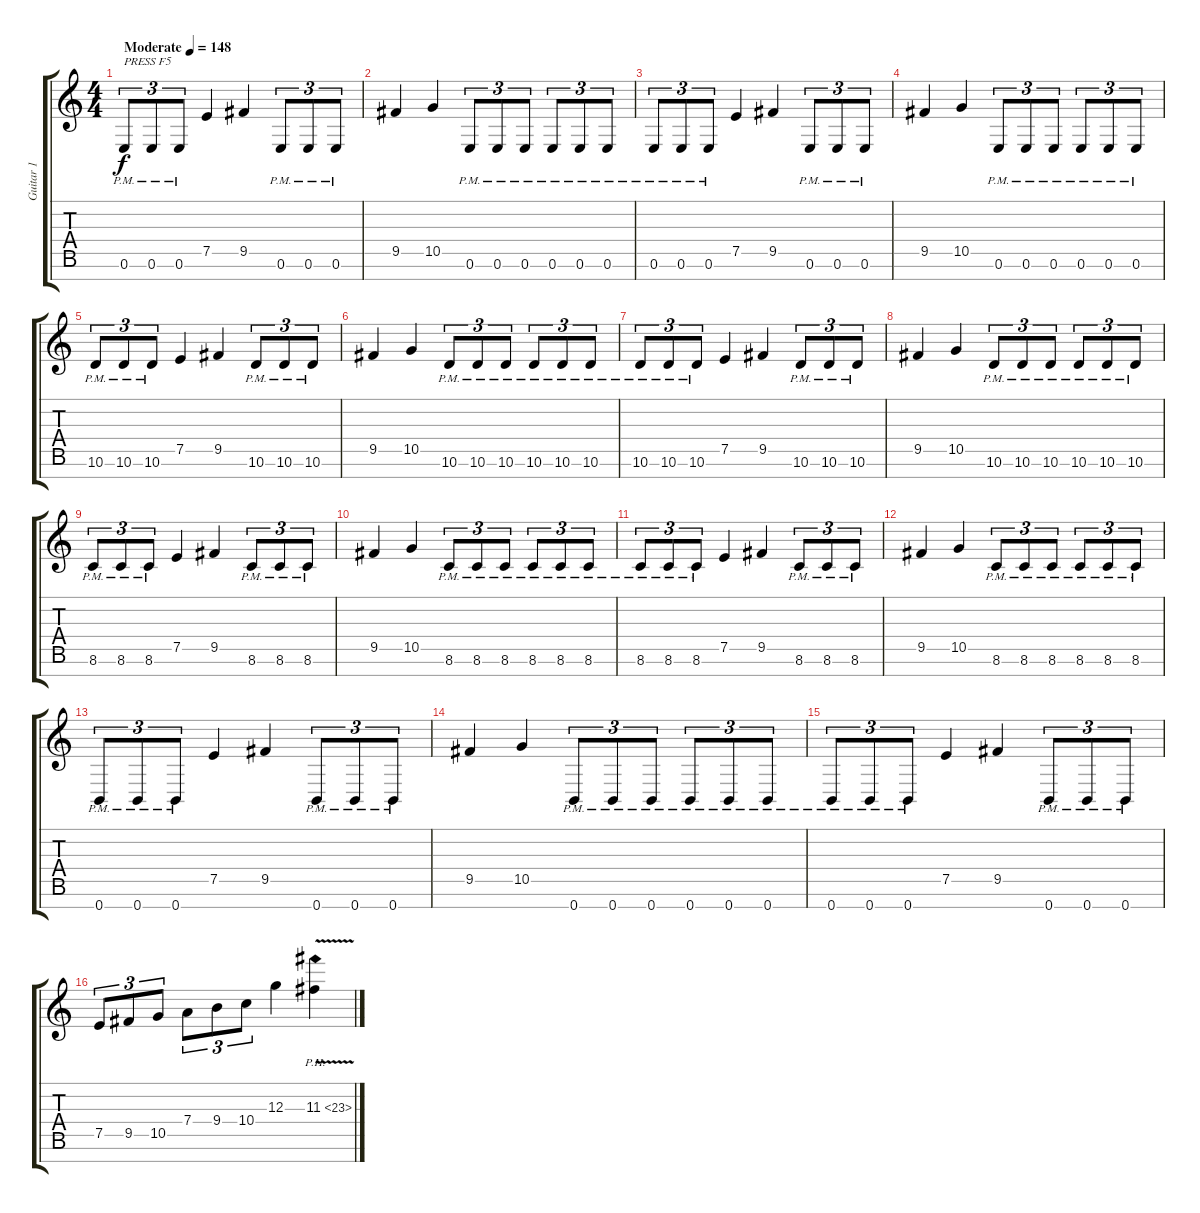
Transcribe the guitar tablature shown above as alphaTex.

\track ("Guitar 1" "Guitar 1") {instrument distortionguitar}
\staff {score tabs}
\tuning (E4 B3 G3 D3 A2 E2 B1) {hide}
\ts (4 4)
\tempo (148 "Moderate")
\clef g2
\ks c
0.6{pm}.8{tu (3 2) txt "PRESS F5" dy f instrument distortionguitar} 0.6{pm}.8{tu (3 2)} 0.6{pm}.8{tu (3 2)} 7.5.4 9.5.4 0.6{pm}.8{tu (3 2)} 0.6{pm}.8{tu (3 2)} 0.6{pm}.8{tu (3 2)} |
9.5.4 10.5.4 0.6{pm}.8{tu (3 2)} 0.6{pm}.8{tu (3 2)} 0.6{pm}.8{tu (3 2)} 0.6{pm}.8{tu (3 2)} 0.6{pm}.8{tu (3 2)} 0.6{pm}.8{tu (3 2)} |
0.6{pm}.8{tu (3 2)} 0.6{pm}.8{tu (3 2)} 0.6{pm}.8{tu (3 2)} 7.5.4 9.5.4 0.6{pm}.8{tu (3 2)} 0.6{pm}.8{tu (3 2)} 0.6{pm}.8{tu (3 2)} |
9.5.4 10.5.4 0.6{pm}.8{tu (3 2)} 0.6{pm}.8{tu (3 2)} 0.6{pm}.8{tu (3 2)} 0.6{pm}.8{tu (3 2)} 0.6{pm}.8{tu (3 2)} 0.6{pm}.8{tu (3 2)} |
10.6{pm}.8{tu (3 2)} 10.6{pm}.8{tu (3 2)} 10.6{pm}.8{tu (3 2)} 7.5.4 9.5.4 10.6{pm}.8{tu (3 2)} 10.6{pm}.8{tu (3 2)} 10.6{pm}.8{tu (3 2)} |
9.5.4 10.5.4 10.6{pm}.8{tu (3 2)} 10.6{pm}.8{tu (3 2)} 10.6{pm}.8{tu (3 2)} 10.6{pm}.8{tu (3 2)} 10.6{pm}.8{tu (3 2)} 10.6{pm}.8{tu (3 2)} |
10.6{pm}.8{tu (3 2)} 10.6{pm}.8{tu (3 2)} 10.6{pm}.8{tu (3 2)} 7.5.4 9.5.4 10.6{pm}.8{tu (3 2)} 10.6{pm}.8{tu (3 2)} 10.6{pm}.8{tu (3 2)} |
9.5.4 10.5.4 10.6{pm}.8{tu (3 2)} 10.6{pm}.8{tu (3 2)} 10.6{pm}.8{tu (3 2)} 10.6{pm}.8{tu (3 2)} 10.6{pm}.8{tu (3 2)} 10.6{pm}.8{tu (3 2)} |
8.6{pm}.8{tu (3 2)} 8.6{pm}.8{tu (3 2)} 8.6{pm}.8{tu (3 2)} 7.5.4 9.5.4 8.6{pm}.8{tu (3 2)} 8.6{pm}.8{tu (3 2)} 8.6{pm}.8{tu (3 2)} |
9.5.4 10.5.4 8.6{pm}.8{tu (3 2)} 8.6{pm}.8{tu (3 2)} 8.6{pm}.8{tu (3 2)} 8.6{pm}.8{tu (3 2)} 8.6{pm}.8{tu (3 2)} 8.6{pm}.8{tu (3 2)} |
8.6{pm}.8{tu (3 2)} 8.6{pm}.8{tu (3 2)} 8.6{pm}.8{tu (3 2)} 7.5.4 9.5.4 8.6{pm}.8{tu (3 2)} 8.6{pm}.8{tu (3 2)} 8.6{pm}.8{tu (3 2)} |
9.5.4 10.5.4 8.6{pm}.8{tu (3 2)} 8.6{pm}.8{tu (3 2)} 8.6{pm}.8{tu (3 2)} 8.6{pm}.8{tu (3 2)} 8.6{pm}.8{tu (3 2)} 8.6{pm}.8{tu (3 2)} |
0.7{pm}.8{tu (3 2)} 0.7{pm}.8{tu (3 2)} 0.7{pm}.8{tu (3 2)} 7.5.4 9.5.4 0.7{pm}.8{tu (3 2)} 0.7{pm}.8{tu (3 2)} 0.7{pm}.8{tu (3 2)} |
9.5.4 10.5.4 0.7{pm}.8{tu (3 2)} 0.7{pm}.8{tu (3 2)} 0.7{pm}.8{tu (3 2)} 0.7{pm}.8{tu (3 2)} 0.7{pm}.8{tu (3 2)} 0.7{pm}.8{tu (3 2)} |
0.7{pm}.8{tu (3 2)} 0.7{pm}.8{tu (3 2)} 0.7{pm}.8{tu (3 2)} 7.5.4 9.5.4 0.7{pm}.8{tu (3 2)} 0.7{pm}.8{tu (3 2)} 0.7{pm}.8{tu (3 2)} |
7.5.8{tu (3 2)} 9.5.8{tu (3 2)} 10.5.8{tu (3 2)} 7.4.8{tu (3 2)} 9.4.8{tu (3 2)} 10.4.8{tu (3 2)} 12.3.4 11.3{ph 12 v}.4
